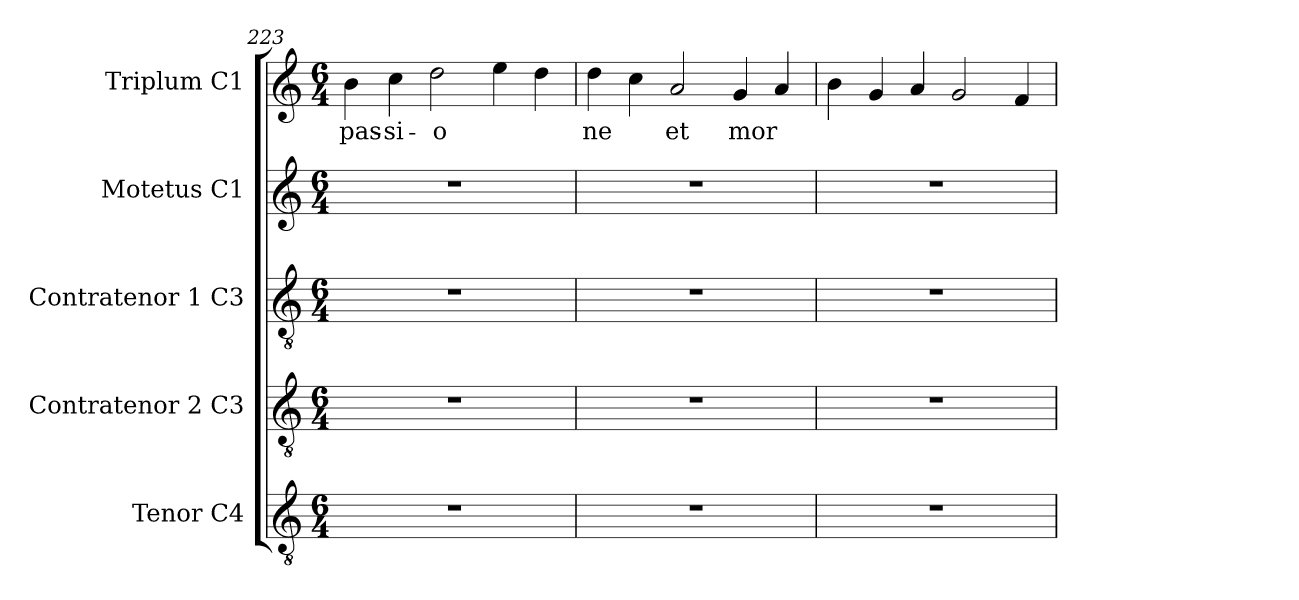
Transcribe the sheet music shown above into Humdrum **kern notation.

**kern	**kern	**kern	**kern	**kern	**text
*part5	*part4	*part3	*part2	*part1	*part1
*staff5	*staff4	*staff3	*staff2	*staff1	*staff1
*I"Tenor  C4	*I"Contratenor 2  C3	*I"Contratenor 1  C3	*I"Motetus  C1	*I"Triplum  C1	*
*I'T	*I'Ct2	*I'Ct1	*I'Mot	*I'Tr	*
*clefGv2	*clefGv2	*clefGv2	*clefG2	*clefG2	*
*k[]	*k[]	*k[]	*k[]	*k[]	*
*C:	*C:	*C:	*C:	*C:	*
*M6/4	*M6/4	*M6/4	*M6/4	*M6/4	*
=223	=223	=223	=223	=223	=223
!	!	!	!	!	!LO:LY:b:cj
1.r	1.r	1.r	1.r	4b\	pas-
!	!	!	!	!	!LO:LY:b:cj
.	.	.	.	4cc\	-si-
!	!	!	!	!	!LO:LY:b:cj
.	.	.	.	2dd\	-o-
!	!	!	!	!	!LO:LY:b:cj
.	.	.	.	4ee\	--
!	!	!	!	!	!LO:LY:b:cj
.	.	.	.	4dd\	--
!!LO:LB:g=z
=224	=224	=224	=224	=224	=224
!	!	!	!	!	!LO:LY:b:cj
1.r	1.r	1.r	1.r	4dd\	-ne
!	!	!	!	!	!LO:LY:b:cj
.	.	.	.	4cc\	.
!	!	!	!	!	!LO:LY:b:cj
.	.	.	.	2a/	et
!	!	!	!	!	!LO:LY:b:cj
.	.	.	.	4g/	mor-
!	!	!	!	!	!LO:LY:b:cj
.	.	.	.	4a/	--
=225	=225	=225	=225	=225	=225
!	!	!	!	!	!LO:LY:b:cj
1.r	1.r	1.r	1.r	4b\	--
!	!	!	!	!	!LO:LY:b:cj
.	.	.	.	4g/	--
!	!	!	!	!	!LO:LY:b:cj
.	.	.	.	4a/	--
!	!	!	!	!	!LO:LY:b:cj
.	.	.	.	2g/	--
!	!	!	!	!	!LO:LY:b:cj
.	.	.	.	4f/	--
=	=	=	=	=	=
*-	*-	*-	*-	*-	*-
